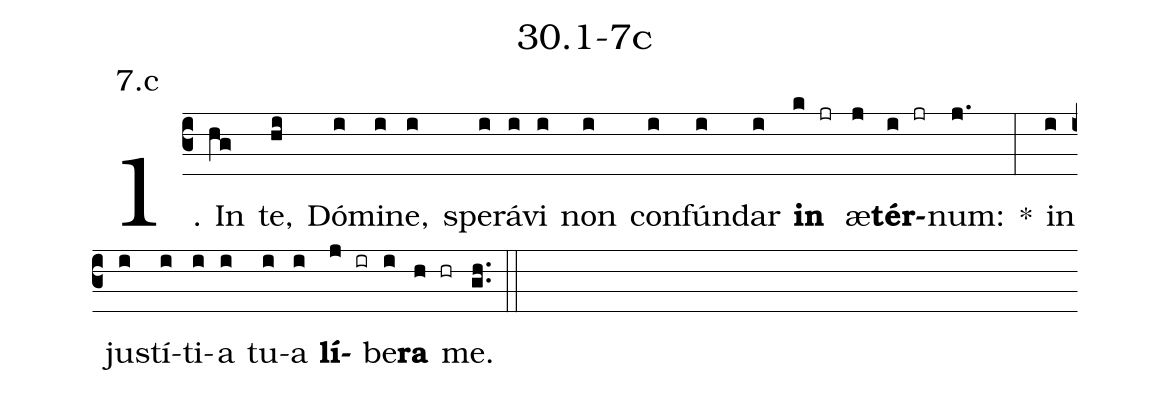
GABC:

name: 30.1-7c;
annotation: 7.c;
%%
(c3)1. In(hg) te,(hi) Dó(i)mi(i)ne,(i) spe(i)rá(i)vi(i) non(i) con(i)fún(i)dar(i) <b>in</b>(k jr) æ(j)<b>tér</b>(i jr)num:(j.) *(:) in(i) jus(i)tí(i)ti(i)a(i) tu(i)a(i) <b>lí</b>(j ir)be(i)<b>ra</b>(h hr) me.(gh..) (::)
